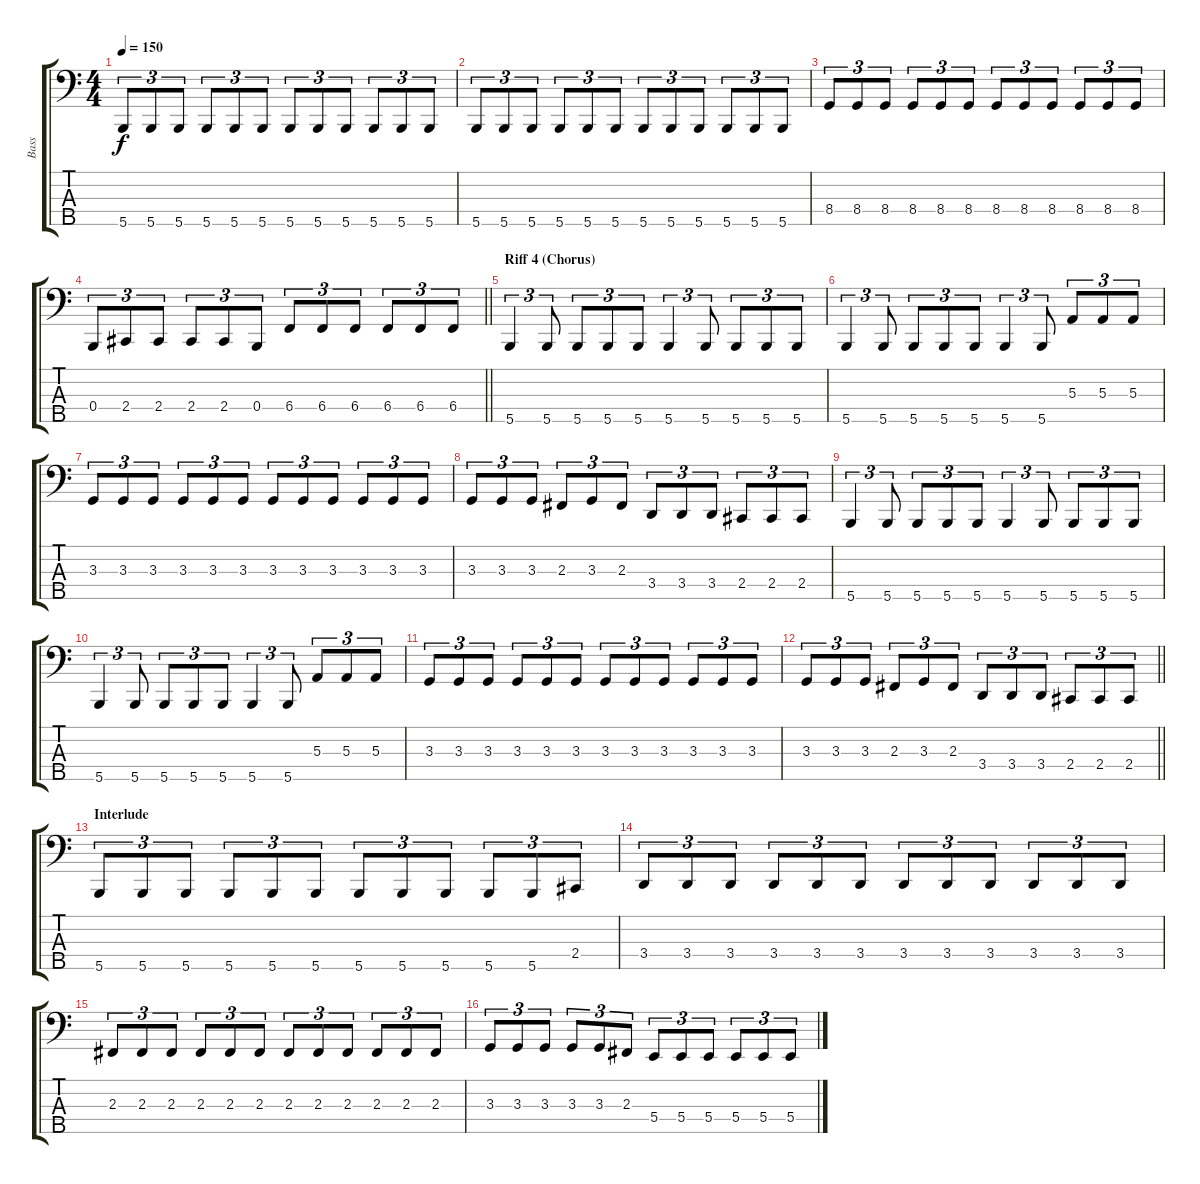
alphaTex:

\track ("Bass" "Bass") {instrument electricbasspick}
\staff {score tabs}
\tuning (D2 A1 E1 B0 Gb0) {hide}
\ts (4 4)
\tempo 150
\clef f4
\ks c
5.5.8{tu (3 2) dy f} 5.5.8{tu (3 2)} 5.5.8{tu (3 2)} 5.5.8{tu (3 2)} 5.5.8{tu (3 2)} 5.5.8{tu (3 2)} 5.5.8{tu (3 2)} 5.5.8{tu (3 2)} 5.5.8{tu (3 2)} 5.5.8{tu (3 2)} 5.5.8{tu (3 2)} 5.5.8{tu (3 2)} |
5.5.8{tu (3 2)} 5.5.8{tu (3 2)} 5.5.8{tu (3 2)} 5.5.8{tu (3 2)} 5.5.8{tu (3 2)} 5.5.8{tu (3 2)} 5.5.8{tu (3 2)} 5.5.8{tu (3 2)} 5.5.8{tu (3 2)} 5.5.8{tu (3 2)} 5.5.8{tu (3 2)} 5.5.8{tu (3 2)} |
8.4.8{tu (3 2)} 8.4.8{tu (3 2)} 8.4.8{tu (3 2)} 8.4.8{tu (3 2)} 8.4.8{tu (3 2)} 8.4.8{tu (3 2)} 8.4.8{tu (3 2)} 8.4.8{tu (3 2)} 8.4.8{tu (3 2)} 8.4.8{tu (3 2)} 8.4.8{tu (3 2)} 8.4.8{tu (3 2)} |
\barLineRight lightlight
0.4.8{tu (3 2)} 2.4.8{tu (3 2)} 2.4.8{tu (3 2)} 2.4.8{tu (3 2)} 2.4.8{tu (3 2)} 0.4.8{tu (3 2)} 6.4.8{tu (3 2)} 6.4.8{tu (3 2)} 6.4.8{tu (3 2)} 6.4.8{tu (3 2)} 6.4.8{tu (3 2)} 6.4.8{tu (3 2)} |
\section ("" "Riff 4 (Chorus)")
5.5.4{tu (3 2)} 5.5.8{tu (3 2)} 5.5.8{tu (3 2)} 5.5.8{tu (3 2)} 5.5.8{tu (3 2)} 5.5.4{tu (3 2)} 5.5.8{tu (3 2)} 5.5.8{tu (3 2)} 5.5.8{tu (3 2)} 5.5.8{tu (3 2)} |
5.5.4{tu (3 2)} 5.5.8{tu (3 2)} 5.5.8{tu (3 2)} 5.5.8{tu (3 2)} 5.5.8{tu (3 2)} 5.5.4{tu (3 2)} 5.5.8{tu (3 2)} 5.3.8{tu (3 2)} 5.3.8{tu (3 2)} 5.3.8{tu (3 2)} |
3.3.8{tu (3 2)} 3.3.8{tu (3 2)} 3.3.8{tu (3 2)} 3.3.8{tu (3 2)} 3.3.8{tu (3 2)} 3.3.8{tu (3 2)} 3.3.8{tu (3 2)} 3.3.8{tu (3 2)} 3.3.8{tu (3 2)} 3.3.8{tu (3 2)} 3.3.8{tu (3 2)} 3.3.8{tu (3 2)} |
3.3.8{tu (3 2)} 3.3.8{tu (3 2)} 3.3.8{tu (3 2)} 2.3.8{tu (3 2)} 3.3.8{tu (3 2)} 2.3.8{tu (3 2)} 3.4.8{tu (3 2)} 3.4.8{tu (3 2)} 3.4.8{tu (3 2)} 2.4.8{tu (3 2)} 2.4.8{tu (3 2)} 2.4.8{tu (3 2)} |
5.5.4{tu (3 2)} 5.5.8{tu (3 2)} 5.5.8{tu (3 2)} 5.5.8{tu (3 2)} 5.5.8{tu (3 2)} 5.5.4{tu (3 2)} 5.5.8{tu (3 2)} 5.5.8{tu (3 2)} 5.5.8{tu (3 2)} 5.5.8{tu (3 2)} |
5.5.4{tu (3 2)} 5.5.8{tu (3 2)} 5.5.8{tu (3 2)} 5.5.8{tu (3 2)} 5.5.8{tu (3 2)} 5.5.4{tu (3 2)} 5.5.8{tu (3 2)} 5.3.8{tu (3 2)} 5.3.8{tu (3 2)} 5.3.8{tu (3 2)} |
3.3.8{tu (3 2)} 3.3.8{tu (3 2)} 3.3.8{tu (3 2)} 3.3.8{tu (3 2)} 3.3.8{tu (3 2)} 3.3.8{tu (3 2)} 3.3.8{tu (3 2)} 3.3.8{tu (3 2)} 3.3.8{tu (3 2)} 3.3.8{tu (3 2)} 3.3.8{tu (3 2)} 3.3.8{tu (3 2)} |
\barLineRight lightlight
3.3.8{tu (3 2)} 3.3.8{tu (3 2)} 3.3.8{tu (3 2)} 2.3.8{tu (3 2)} 3.3.8{tu (3 2)} 2.3.8{tu (3 2)} 3.4.8{tu (3 2)} 3.4.8{tu (3 2)} 3.4.8{tu (3 2)} 2.4.8{tu (3 2)} 2.4.8{tu (3 2)} 2.4.8{tu (3 2)} |
\section ("" "Interlude")
5.5.8{tu (3 2)} 5.5.8{tu (3 2)} 5.5.8{tu (3 2)} 5.5.8{tu (3 2)} 5.5.8{tu (3 2)} 5.5.8{tu (3 2)} 5.5.8{tu (3 2)} 5.5.8{tu (3 2)} 5.5.8{tu (3 2)} 5.5.8{tu (3 2)} 5.5.8{tu (3 2)} 2.4.8{tu (3 2)} |
3.4.8{tu (3 2)} 3.4.8{tu (3 2)} 3.4.8{tu (3 2)} 3.4.8{tu (3 2)} 3.4.8{tu (3 2)} 3.4.8{tu (3 2)} 3.4.8{tu (3 2)} 3.4.8{tu (3 2)} 3.4.8{tu (3 2)} 3.4.8{tu (3 2)} 3.4.8{tu (3 2)} 3.4.8{tu (3 2)} |
2.3.8{tu (3 2)} 2.3.8{tu (3 2)} 2.3.8{tu (3 2)} 2.3.8{tu (3 2)} 2.3.8{tu (3 2)} 2.3.8{tu (3 2)} 2.3.8{tu (3 2)} 2.3.8{tu (3 2)} 2.3.8{tu (3 2)} 2.3.8{tu (3 2)} 2.3.8{tu (3 2)} 2.3.8{tu (3 2)} |
3.3.8{tu (3 2)} 3.3.8{tu (3 2)} 3.3.8{tu (3 2)} 3.3.8{tu (3 2)} 3.3.8{tu (3 2)} 2.3.8{tu (3 2)} 5.4.8{tu (3 2)} 5.4.8{tu (3 2)} 5.4.8{tu (3 2)} 5.4.8{tu (3 2)} 5.4.8{tu (3 2)} 5.4.8{tu (3 2)}
